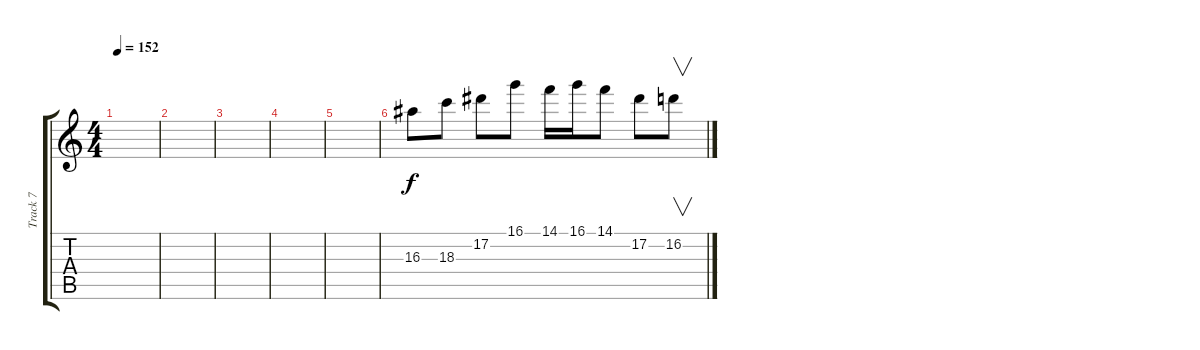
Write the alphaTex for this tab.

\track ("Track 7" "Track 7") {instrument distortionguitar}
\staff {score tabs}
\tuning (Eb4 Bb3 Gb3 Db3 Ab2 Eb2) {hide}
\ts (4 4)
\tempo 152
\clef g2
\ks c
|
|
|
|
|
16.3.8 18.3.8 17.2.8 16.1.8 14.1.16 16.1.16 14.1.8 17.2.8 16.2.8{v}
